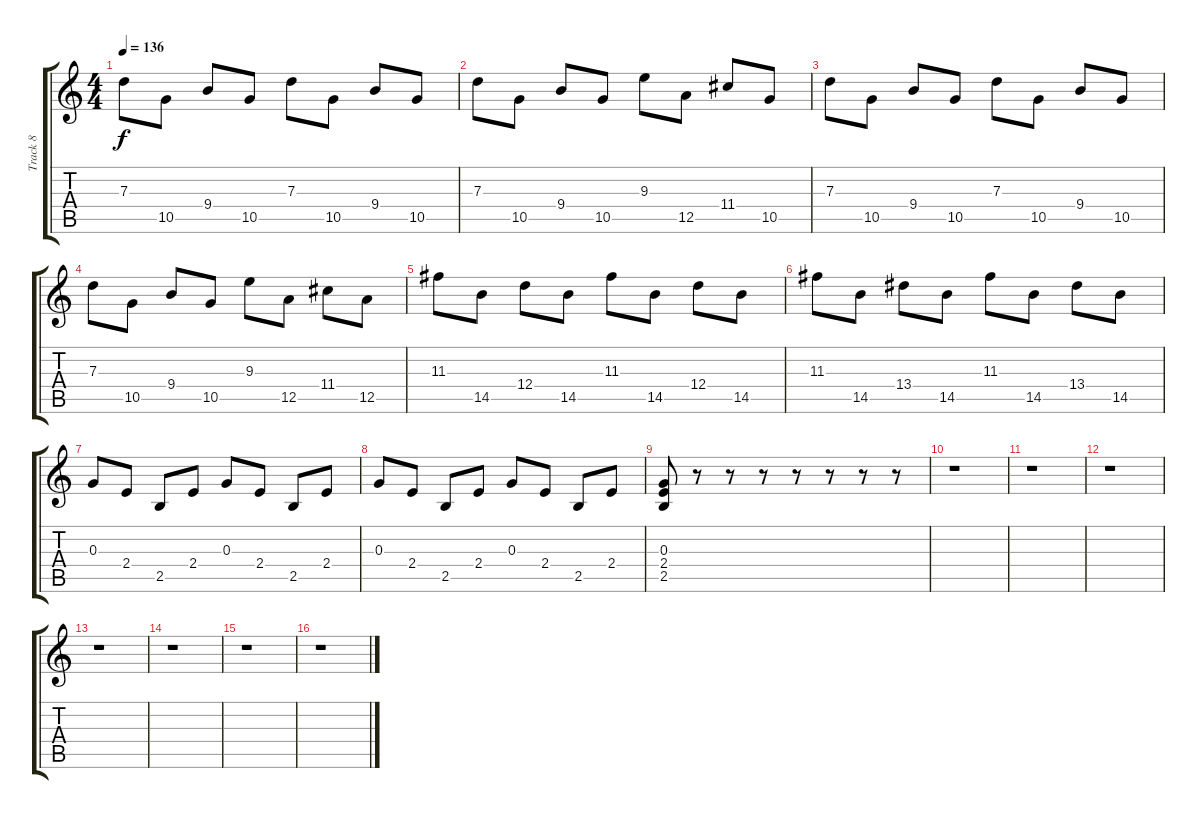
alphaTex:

\track ("Track 8" "Track 8") {instrument acousticguitarsteel}
\staff {score tabs}
\tuning (E4 B3 G3 D3 A2 E2) {hide}
\ts (4 4)
\tempo 136
\clef g2
\ks c
7.3.8{dy f} 10.5.8 9.4.8 10.5.8 7.3.8 10.5.8 9.4.8 10.5.8 |
7.3.8 10.5.8 9.4.8 10.5.8 9.3.8 12.5.8 11.4.8 10.5.8 |
7.3.8 10.5.8 9.4.8 10.5.8 7.3.8 10.5.8 9.4.8 10.5.8 |
7.3.8 10.5.8 9.4.8 10.5.8 9.3.8 12.5.8 11.4.8 12.5.8 |
11.3.8 14.5.8 12.4.8 14.5.8 11.3.8 14.5.8 12.4.8 14.5.8 |
11.3.8 14.5.8 13.4.8 14.5.8 11.3.8 14.5.8 13.4.8 14.5.8 |
0.3.8 2.4.8 2.5.8 2.4.8 0.3.8 2.4.8 2.5.8 2.4.8 |
0.3.8 2.4.8 2.5.8 2.4.8 0.3.8 2.4.8 2.5.8 2.4.8 |
(0.3 2.4 2.5).8 r.8 r.8 r.8 r.8 r.8 r.8 r.8 |
r.1 |
r.1 |
r.1 |
r.1 |
r.1 |
r.1 |
r.1
